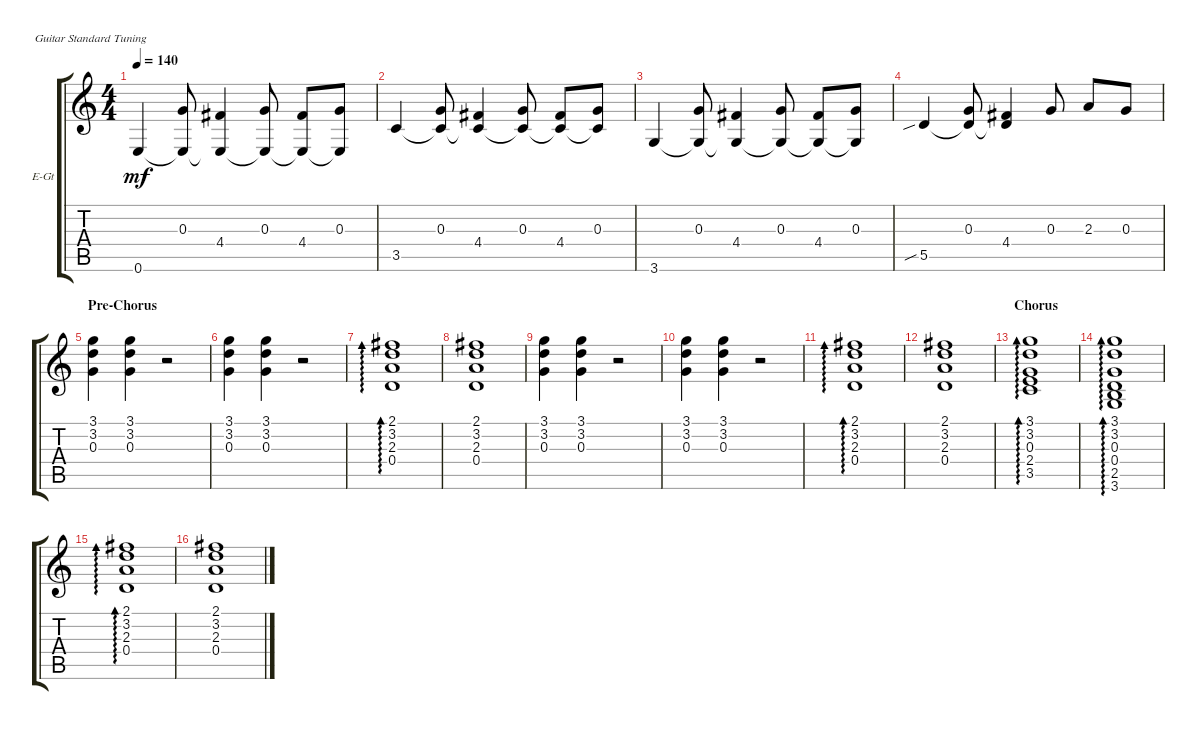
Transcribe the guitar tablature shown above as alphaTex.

\defaultSystemsLayout 4
\bracketExtendMode groupsimilarinstruments
\firstSystemTrackNameOrientation horizontal
\otherSystemsTrackNameOrientation horizontal
\track ("Electric Guitar" "E-Gt") {instrument distortionguitar}
\staff {score tabs}
\tuning (E4 B3 G3 D3 A2 E2)
\ts (4 4)
\tempo 140
\clef g2
\ks c
0.6.4{dy mf} (0.3 0.6{t}).8 (4.4 0.6{t}).4 (0.3 0.6{t}).8 (4.4 0.6{t}).8 (0.3 0.6{t}).8 |
3.5.4 (0.3 3.5{t}).8 (4.4 3.5{t}).4 (0.3 3.5{t}).8 (4.4 3.5{t}).8 (0.3 3.5{t}).8 |
3.6.4 (0.3 3.6{t}).8 (4.4 3.6{t}).4 (0.3 3.6{t}).8 (4.4 3.6{t}).8 (0.3 3.6{t}).8 |
5.5{sib}.4 (0.3 5.5{t}).8 (4.4 5.5{t}).4 0.3.8 2.3.8 0.3.8 |
\section ("" "Pre-Chorus")
(0.3 3.2 3.1).4 (3.1 3.2 0.3).4 r.2 |
(0.3 3.2 3.1).4 (3.1 3.2 0.3).4 r.2 |
(0.4 2.3 3.2 2.1).1{ad 0} |
(2.1 3.2 2.3 0.4).1 |
(0.3 3.2 3.1).4 (3.1 3.2 0.3).4 r.2 |
(0.3 3.2 3.1).4 (3.1 3.2 0.3).4 r.2 |
(0.4 2.3 3.2 2.1).1{ad 0} |
(2.1 3.2 2.3 0.4).1 |
\section ("" "Chorus")
(0.3 3.2 3.1 2.4 3.5).1{ad 0} |
(0.3 3.2 3.1 0.4 2.5 3.6).1{ad 0} |
(0.4 2.3 3.2 2.1).1{ad 0} |
(2.1 3.2 2.3 0.4).1
